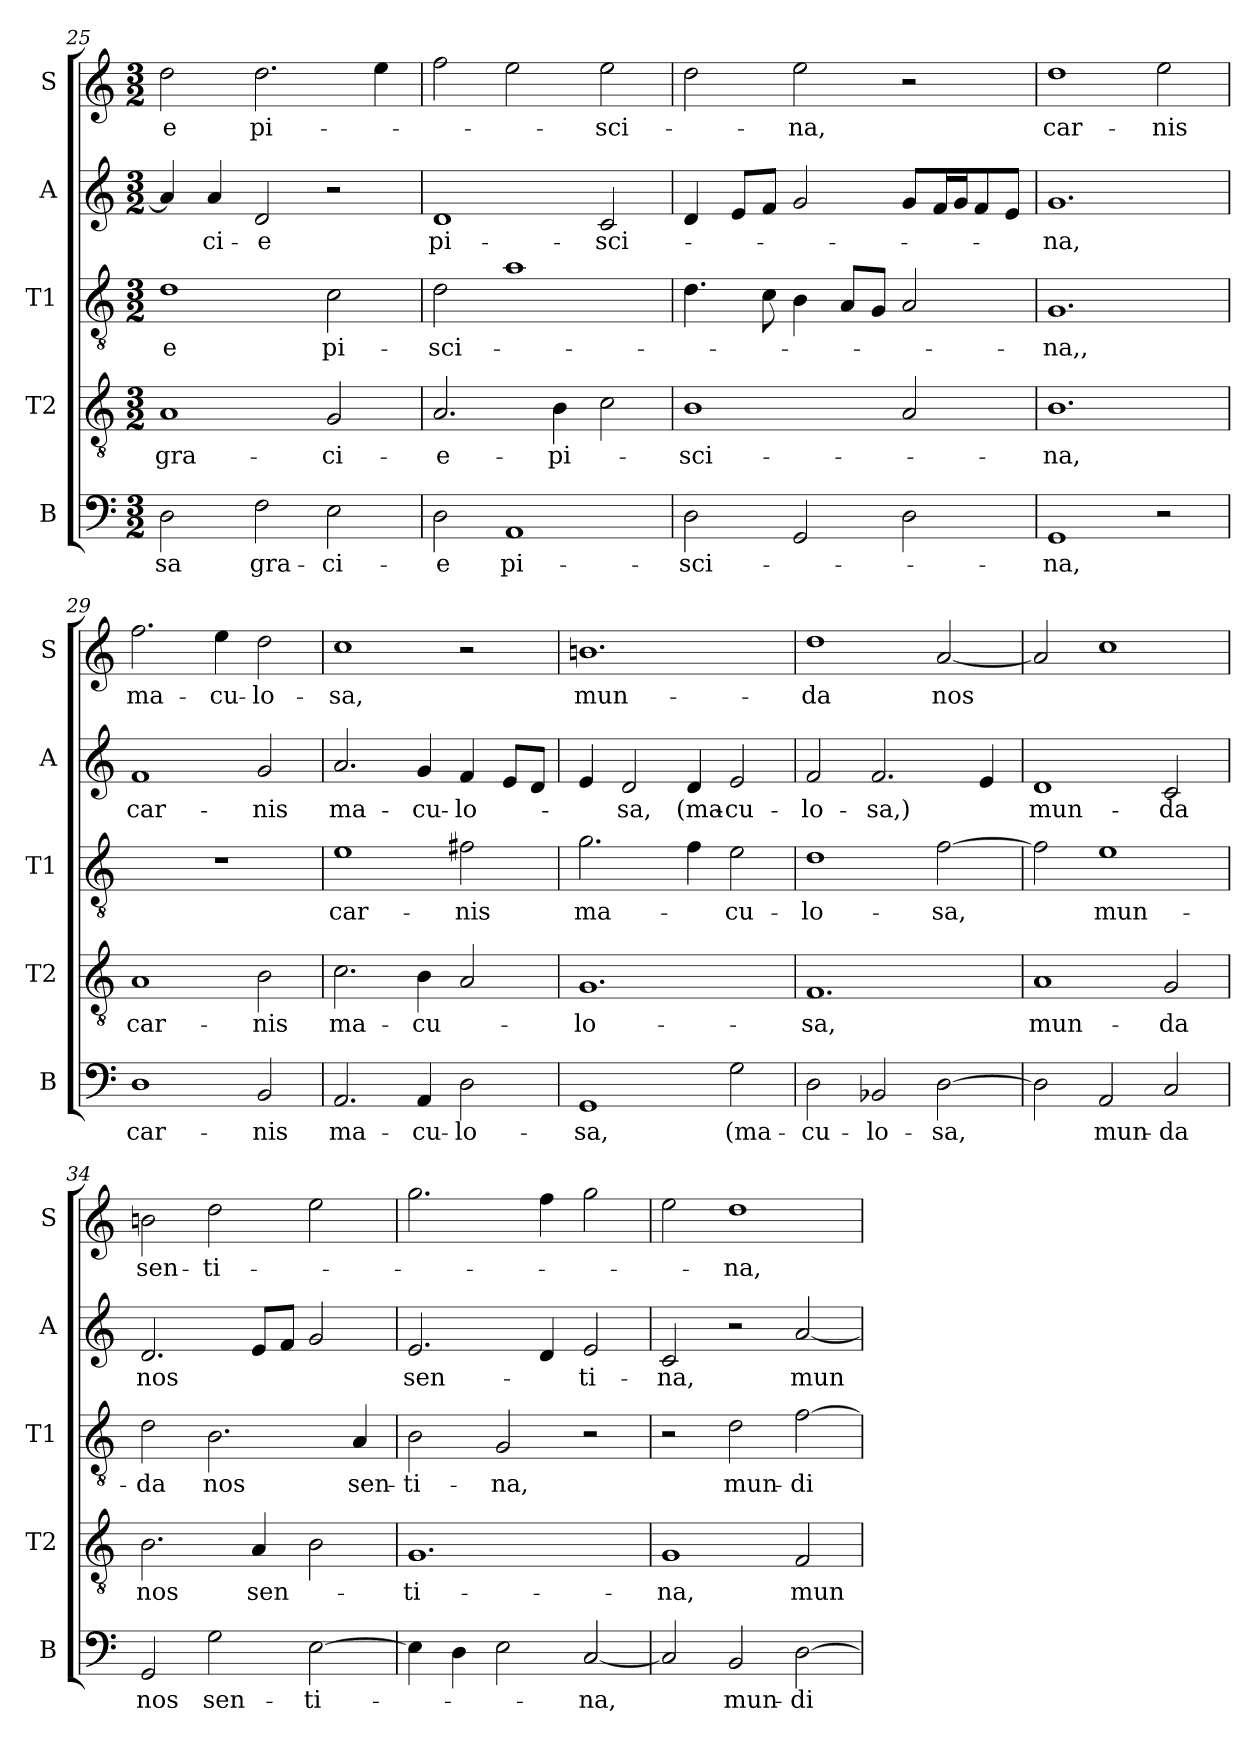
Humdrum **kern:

**kern	**text	**kern	**text	**kern	**text	**kern	**text	**kern	**text
*part5	*part5	*part4	*part4	*part3	*part3	*part2	*part2	*part1	*part1
*staff5	*staff5	*staff4	*staff4	*staff3	*staff3	*staff2	*staff2	*staff1	*staff1
*I"B	*	*I"T2	*	*I"T1	*	*I"A	*	*I"S	*
*I'B	*	*I'T2	*	*I'T1	*	*I'A	*	*I'S	*
*clefF4	*	*clefGv2	*	*clefGv2	*	*clefG2	*	*clefG2	*
*k[]	*	*k[]	*	*k[]	*	*k[]	*	*k[]	*
*M3/2	*	*M3/2	*	*M3/2	*	*M3/2	*	*M3/2	*
=25	=25	=25	=25	=25	=25	=25	=25	=25	=25
2D\	-sa	1A	gra-	1d	-e	4a/]	.	2dd\	-e
.	.	.	.	.	.	4a/	-ci-	.	.
2F\	gra-	.	.	.	.	2d/	-e	2.dd\	pi-
2E\	-ci-	2G/	-ci-	2c\	pi-	2r	.	.	.
.	.	.	.	.	.	.	.	4ee\	.
=26	=26	=26	=26	=26	=26	=26	=26	=26	=26
2D\	-e	2.A/	-e-	2d\	-sci-	1d	pi-	2ff\	.
1AA	pi-	.	.	1a	.	.	.	2ee\	.
.	.	4B\	-pi-	.	.	.	.	.	.
.	.	2c\	.	.	.	2c/	-sci-	2ee\	-sci-
=27	=27	=27	=27	=27	=27	=27	=27	=27	=27
2D\	-sci-	1B	-sci-	4.d\	.	4d/	.	2dd\	.
.	.	.	.	.	.	8e/L	.	.	.
.	.	.	.	8c\	.	8f/J	.	.	.
2GG/	.	.	.	4B\	.	2g/	.	2ee\	-na,
.	.	.	.	8A/L	.	.	.	.	.
.	.	.	.	8G/J	.	.	.	.	.
2D\	.	2A/	.	2A/	.	8g/L	.	2r	.
.	.	.	.	.	.	16f/L	.	.	.
.	.	.	.	.	.	16g/J	.	.	.
.	.	.	.	.	.	8f/	.	.	.
.	.	.	.	.	.	8e/J	.	.	.
=28	=28	=28	=28	=28	=28	=28	=28	=28	=28
1GG	-na,	1.B	-na,	1.G	-na,,	1.g	-na,	1dd	car-
2r	.	.	.	.	.	.	.	2ee\	-nis
=29	=29	=29	=29	=29	=29	=29	=29	=29	=29
1D	car-	1A	car-	1.r	.	1f	car-	2.ff\	ma-
.	.	.	.	.	.	.	.	4ee\	-cu-
2BB/	-nis	2B\	-nis	.	.	2g/	-nis	2dd\	-lo-
=30	=30	=30	=30	=30	=30	=30	=30	=30	=30
2.AA/	ma-	2.c\	ma-	1e	car-	2.a/	ma-	1cc	-sa,
4AA/	-cu-	4B\	cu-	.	.	4g/	-cu-	.	.
2D\	-lo-	2A/	.	2f#X\	-nis	4f/	-lo-	2r	.
.	.	.	.	.	.	8e/L	.	.	.
.	.	.	.	.	.	8d/J	.	.	.
=31	=31	=31	=31	=31	=31	=31	=31	=31	=31
1GG	-sa,	1.G	-lo-	2.g\	ma-	4e/	.	1.bn	mun-
.	.	.	.	.	.	2d/	-sa,	.	.
.	.	.	.	4f\	.	4d/	(ma-	.	.
2G\	(ma-	.	.	2e\	-cu-	2e/	-cu-	.	.
=32	=32	=32	=32	=32	=32	=32	=32	=32	=32
2D\	-cu-	1.F	-sa,	1d	-lo-	2f/	-lo-	1dd	-da
2BB-X/	-lo-	.	.	.	.	2.f/	-sa,)	.	.
[2D\	-sa,	.	.	[2f\	-sa,	.	.	[2a/	nos
.	.	.	.	.	.	4e/	.	.	.
=33	=33	=33	=33	=33	=33	=33	=33	=33	=33
2D\]	.	1A	mun-	2f\]	.	1d	mun-	2a/]	.
2AA/	mun-	.	.	1e	mun-	.	.	1cc	.
2C/	-da	2G/	-da	.	.	2c/	-da	.	.
=34	=34	=34	=34	=34	=34	=34	=34	=34	=34
2GG/	nos	2.B\	nos	2d\	-da	2.d/	nos	2bn\	sen-
2G\	sen-	.	.	2.B\	nos	.	.	2dd\	-ti-
.	.	4A/	sen-	.	.	8e/L	.	.	.
.	.	.	.	.	.	8f/J	.	.	.
[2E\	-ti-	2B\	.	.	.	2g/	.	2ee\	.
.	.	.	.	4A/	sen-	.	.	.	.
=35	=35	=35	=35	=35	=35	=35	=35	=35	=35
4E\]	.	1.G	-ti-	2B\	-ti-	2.e/	sen-	2.gg\	.
4D\	.	.	.	.	.	.	.	.	.
2E\	.	.	.	2G/	-na,	.	.	.	.
.	.	.	.	.	.	4d/	.	4ff\	.
[2C/	-na,	.	.	2r	.	2e/	-ti-	2gg\	.
=36	=36	=36	=36	=36	=36	=36	=36	=36	=36
2C/]	.	1G	-na,	2r	.	2c/	-na,	2ee\	.
2BB/	mun-	.	.	2d\	mun-	2r	.	1dd	-na,
[2D\	-di-	2F/	mun-	[2f\	-di-	[2a/	mun-	.	.
=	=	=	=	=	=	=	=	=	=
*-	*-	*-	*-	*-	*-	*-	*-	*-	*-
